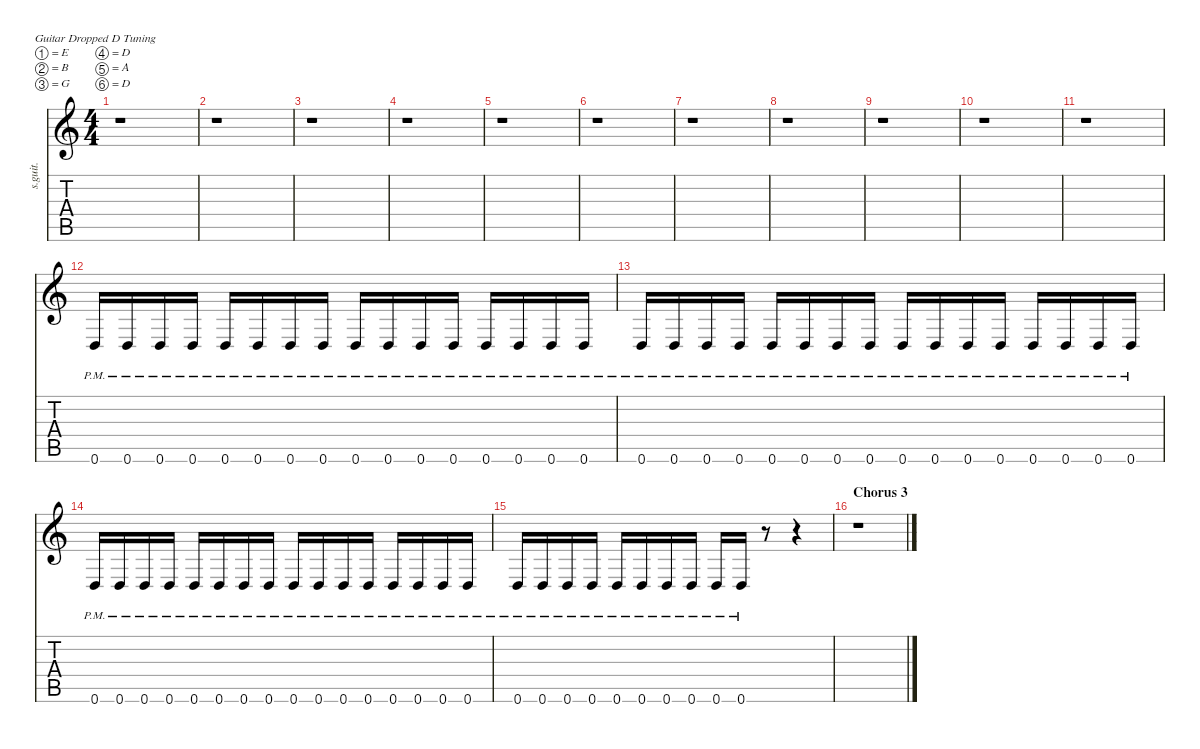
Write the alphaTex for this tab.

\defaultSystemsLayout 4
\hideDynamics
\bracketExtendMode nobrackets
\track ("Backing Guitar 1" "s.guit.") {instrument distortionguitar}
\staff {score tabs}
\tuning (E4 B3 G3 D3 A2 D2)
\ts (4 4)
\tempo (130 hide)
\clef g2
\ks c
r.1{dy f} |
r.1 |
r.1 |
r.1 |
r.1 |
r.1 |
r.1 |
r.1 |
r.1 |
r.1 |
r.1 |
0.6{pm}.16{lyrics (0 "") lyrics (1 "") lyrics (2 "") lyrics (3 "") lyrics (4 "")} 0.6{pm}.16{lyrics (0 "") lyrics (1 "") lyrics (2 "") lyrics (3 "") lyrics (4 "")} 0.6{pm}.16{lyrics (0 "") lyrics (1 "") lyrics (2 "") lyrics (3 "") lyrics (4 "")} 0.6{pm}.16{lyrics (0 "") lyrics (1 "") lyrics (2 "") lyrics (3 "") lyrics (4 "")} 0.6{pm}.16{lyrics (0 "") lyrics (1 "") lyrics (2 "") lyrics (3 "") lyrics (4 "")} 0.6{pm}.16{lyrics (0 "") lyrics (1 "") lyrics (2 "") lyrics (3 "") lyrics (4 "")} 0.6{pm}.16{lyrics (0 "") lyrics (1 "") lyrics (2 "") lyrics (3 "") lyrics (4 "")} 0.6{pm}.16{lyrics (0 "") lyrics (1 "") lyrics (2 "") lyrics (3 "") lyrics (4 "")} 0.6{pm}.16{lyrics (0 "") lyrics (1 "") lyrics (2 "") lyrics (3 "") lyrics (4 "")} 0.6{pm}.16{lyrics (0 "") lyrics (1 "") lyrics (2 "") lyrics (3 "") lyrics (4 "")} 0.6{pm}.16{lyrics (0 "") lyrics (1 "") lyrics (2 "") lyrics (3 "") lyrics (4 "")} 0.6{pm}.16{lyrics (0 "") lyrics (1 "") lyrics (2 "") lyrics (3 "") lyrics (4 "")} 0.6{pm}.16{lyrics (0 "") lyrics (1 "") lyrics (2 "") lyrics (3 "") lyrics (4 "")} 0.6{pm}.16{lyrics (0 "") lyrics (1 "") lyrics (2 "") lyrics (3 "") lyrics (4 "")} 0.6{pm}.16{lyrics (0 "") lyrics (1 "") lyrics (2 "") lyrics (3 "") lyrics (4 "")} 0.6{pm}.16{lyrics (0 "") lyrics (1 "") lyrics (2 "") lyrics (3 "") lyrics (4 "")} |
0.6{pm}.16{lyrics (0 "") lyrics (1 "") lyrics (2 "") lyrics (3 "") lyrics (4 "")} 0.6{pm}.16{lyrics (0 "") lyrics (1 "") lyrics (2 "") lyrics (3 "") lyrics (4 "")} 0.6{pm}.16{lyrics (0 "") lyrics (1 "") lyrics (2 "") lyrics (3 "") lyrics (4 "")} 0.6{pm}.16{lyrics (0 "") lyrics (1 "") lyrics (2 "") lyrics (3 "") lyrics (4 "")} 0.6{pm}.16{lyrics (0 "") lyrics (1 "") lyrics (2 "") lyrics (3 "") lyrics (4 "")} 0.6{pm}.16{lyrics (0 "") lyrics (1 "") lyrics (2 "") lyrics (3 "") lyrics (4 "")} 0.6{pm}.16{lyrics (0 "") lyrics (1 "") lyrics (2 "") lyrics (3 "") lyrics (4 "")} 0.6{pm}.16{lyrics (0 "") lyrics (1 "") lyrics (2 "") lyrics (3 "") lyrics (4 "")} 0.6{pm}.16{lyrics (0 "") lyrics (1 "") lyrics (2 "") lyrics (3 "") lyrics (4 "")} 0.6{pm}.16{lyrics (0 "") lyrics (1 "") lyrics (2 "") lyrics (3 "") lyrics (4 "")} 0.6{pm}.16{lyrics (0 "") lyrics (1 "") lyrics (2 "") lyrics (3 "") lyrics (4 "")} 0.6{pm}.16{lyrics (0 "") lyrics (1 "") lyrics (2 "") lyrics (3 "") lyrics (4 "")} 0.6{pm}.16{lyrics (0 "") lyrics (1 "") lyrics (2 "") lyrics (3 "") lyrics (4 "")} 0.6{pm}.16{lyrics (0 "") lyrics (1 "") lyrics (2 "") lyrics (3 "") lyrics (4 "")} 0.6{pm}.16{lyrics (0 "") lyrics (1 "") lyrics (2 "") lyrics (3 "") lyrics (4 "")} 0.6{pm}.16{lyrics (0 "") lyrics (1 "") lyrics (2 "") lyrics (3 "") lyrics (4 "")} |
0.6{pm}.16{lyrics (0 "") lyrics (1 "") lyrics (2 "") lyrics (3 "") lyrics (4 "")} 0.6{pm}.16{lyrics (0 "") lyrics (1 "") lyrics (2 "") lyrics (3 "") lyrics (4 "")} 0.6{pm}.16{lyrics (0 "") lyrics (1 "") lyrics (2 "") lyrics (3 "") lyrics (4 "")} 0.6{pm}.16{lyrics (0 "") lyrics (1 "") lyrics (2 "") lyrics (3 "") lyrics (4 "")} 0.6{pm}.16{lyrics (0 "") lyrics (1 "") lyrics (2 "") lyrics (3 "") lyrics (4 "")} 0.6{pm}.16{lyrics (0 "") lyrics (1 "") lyrics (2 "") lyrics (3 "") lyrics (4 "")} 0.6{pm}.16{lyrics (0 "") lyrics (1 "") lyrics (2 "") lyrics (3 "") lyrics (4 "")} 0.6{pm}.16{lyrics (0 "") lyrics (1 "") lyrics (2 "") lyrics (3 "") lyrics (4 "")} 0.6{pm}.16{lyrics (0 "") lyrics (1 "") lyrics (2 "") lyrics (3 "") lyrics (4 "")} 0.6{pm}.16{lyrics (0 "") lyrics (1 "") lyrics (2 "") lyrics (3 "") lyrics (4 "")} 0.6{pm}.16{lyrics (0 "") lyrics (1 "") lyrics (2 "") lyrics (3 "") lyrics (4 "")} 0.6{pm}.16{lyrics (0 "") lyrics (1 "") lyrics (2 "") lyrics (3 "") lyrics (4 "")} 0.6{pm}.16{lyrics (0 "") lyrics (1 "") lyrics (2 "") lyrics (3 "") lyrics (4 "")} 0.6{pm}.16{lyrics (0 "") lyrics (1 "") lyrics (2 "") lyrics (3 "") lyrics (4 "")} 0.6{pm}.16{lyrics (0 "") lyrics (1 "") lyrics (2 "") lyrics (3 "") lyrics (4 "")} 0.6{pm}.16{lyrics (0 "") lyrics (1 "") lyrics (2 "") lyrics (3 "") lyrics (4 "")} |
0.6{pm}.16{lyrics (0 "") lyrics (1 "") lyrics (2 "") lyrics (3 "") lyrics (4 "")} 0.6{pm}.16{lyrics (0 "") lyrics (1 "") lyrics (2 "") lyrics (3 "") lyrics (4 "")} 0.6{pm}.16{lyrics (0 "") lyrics (1 "") lyrics (2 "") lyrics (3 "") lyrics (4 "")} 0.6{pm}.16{lyrics (0 "") lyrics (1 "") lyrics (2 "") lyrics (3 "") lyrics (4 "")} 0.6{pm}.16{lyrics (0 "") lyrics (1 "") lyrics (2 "") lyrics (3 "") lyrics (4 "")} 0.6{pm}.16{lyrics (0 "") lyrics (1 "") lyrics (2 "") lyrics (3 "") lyrics (4 "")} 0.6{pm}.16{lyrics (0 "") lyrics (1 "") lyrics (2 "") lyrics (3 "") lyrics (4 "")} 0.6{pm}.16{lyrics (0 "") lyrics (1 "") lyrics (2 "") lyrics (3 "") lyrics (4 "")} 0.6{pm}.16{lyrics (0 "") lyrics (1 "") lyrics (2 "") lyrics (3 "") lyrics (4 "")} 0.6{pm}.16{lyrics (0 "") lyrics (1 "") lyrics (2 "") lyrics (3 "") lyrics (4 "")} r.8 r.4 |
\section ("" "Chorus 3")
r.1
